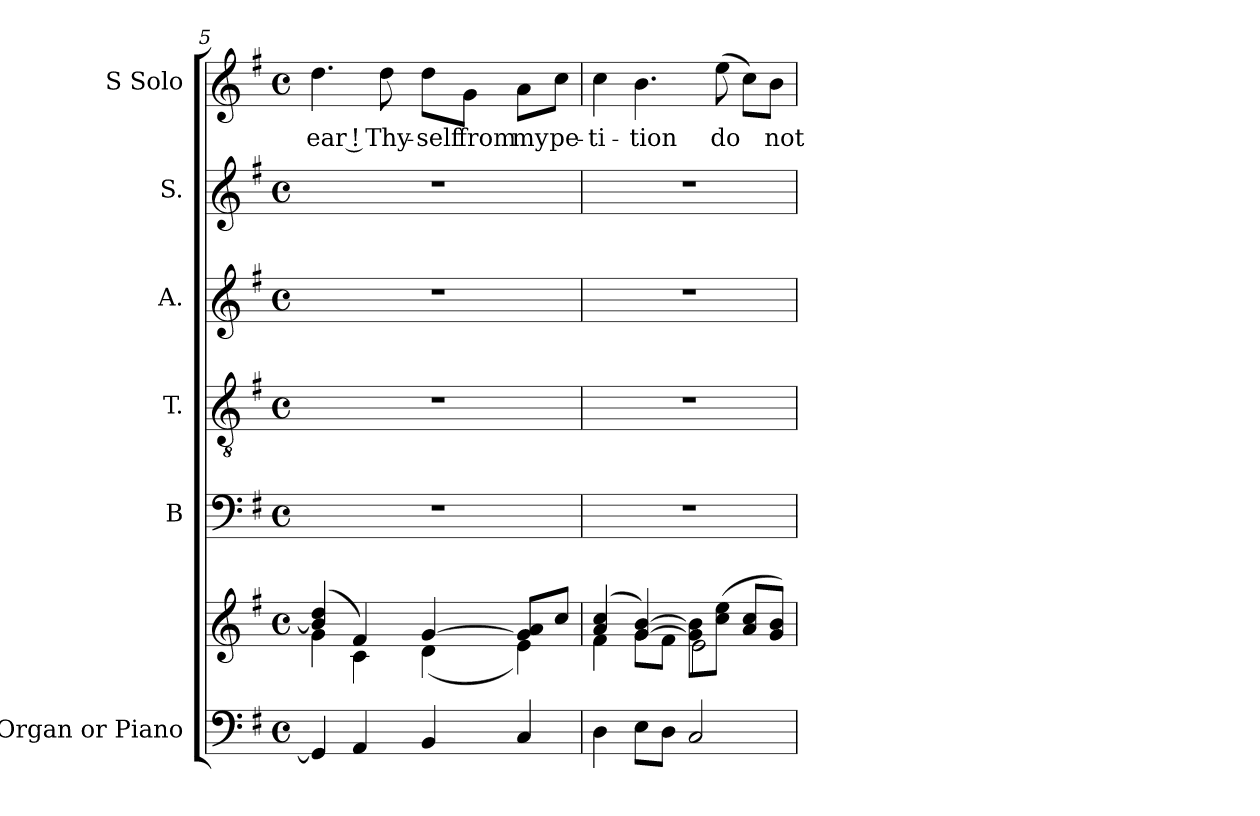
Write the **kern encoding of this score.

**kern	**kern	**kern	**kern	**kern	**kern	**kern	**text
*part6	*part6	*part5	*part4	*part3	*part2	*part1	*part1
*staff7	*staff6	*staff5	*staff4	*staff3	*staff2	*staff1	*staff1
*I"Organ or  Piano	*	*I"B	*I"T.	*I"A.	*I"S.	*I"S    Solo	*
*	*	*I'B.	*I'T.	*I'A.	*I'S.	*I'S.	*
!!LO:PB:g=z
*clefF4	*clefG2	*clefF4	*clefGv2	*clefG2	*clefG2	*clefG2	*
*	*	*	*ITrd7c12	*	*	*	*
*k[f#]	*k[f#]	*k[f#]	*k[f#]	*k[f#]	*k[f#]	*k[f#]	*
*G:	*G:	*G:	*G:	*G:	*G:	*G:	*
*M4/4	*M4/4	*M4/4	*M4/4	*M4/4	*M4/4	*M4/4	*
*met(c)	*met(c)	*met(c)	*met(c)	*met(c)	*met(c)	*met(c)	*
=5	=5	=5	=5	=5	=5	=5	=5
*	*^	*	*	*	*	*	*
4GG/]	(4b/] 4dd/	4g\	1r	1r	1r	1r	4.dd\	ear !
4AA/	4f#/)	4c\	.	.	.	.	.	.
.	.	.	.	.	.	.	8dd\	Thy-
4BB/	[4g/	(4d\	.	.	.	.	8dd\L	-self
.	.	.	.	.	.	.	8g\J	from
4C/	8g]/ 8a/L	4e\)	.	.	.	.	8a\L	my
.	8cc/J	.	.	.	.	.	8cc\J	pe-
=6	=6	=6	=6	=6	=6	=6	=6	=6
4D\	(4a/ 4cc/	4f#\	1r	1r	1r	1r	4cc\	-ti-
8E\L	[4g/ [4b/)	8g\L	.	.	.	.	4.b\	-tion
8D\J	.	8f#\J	.	.	.	.	.	.
2C/	8g]\ 8b]\L	2e\	.	.	.	.	.	.
.	(8cc\ 8ee\J	.	.	.	.	.	(8ee\	do
.	8a/ 8cc/L	.	.	.	.	.	8cc\L)	.
.	(8g/ 8b/J)	.	.	.	.	.	8b\J	not
*	*v	*v	*	*	*	*	*	*
=	=	=	=	=	=	=	=
*-	*-	*-	*-	*-	*-	*-	*-
